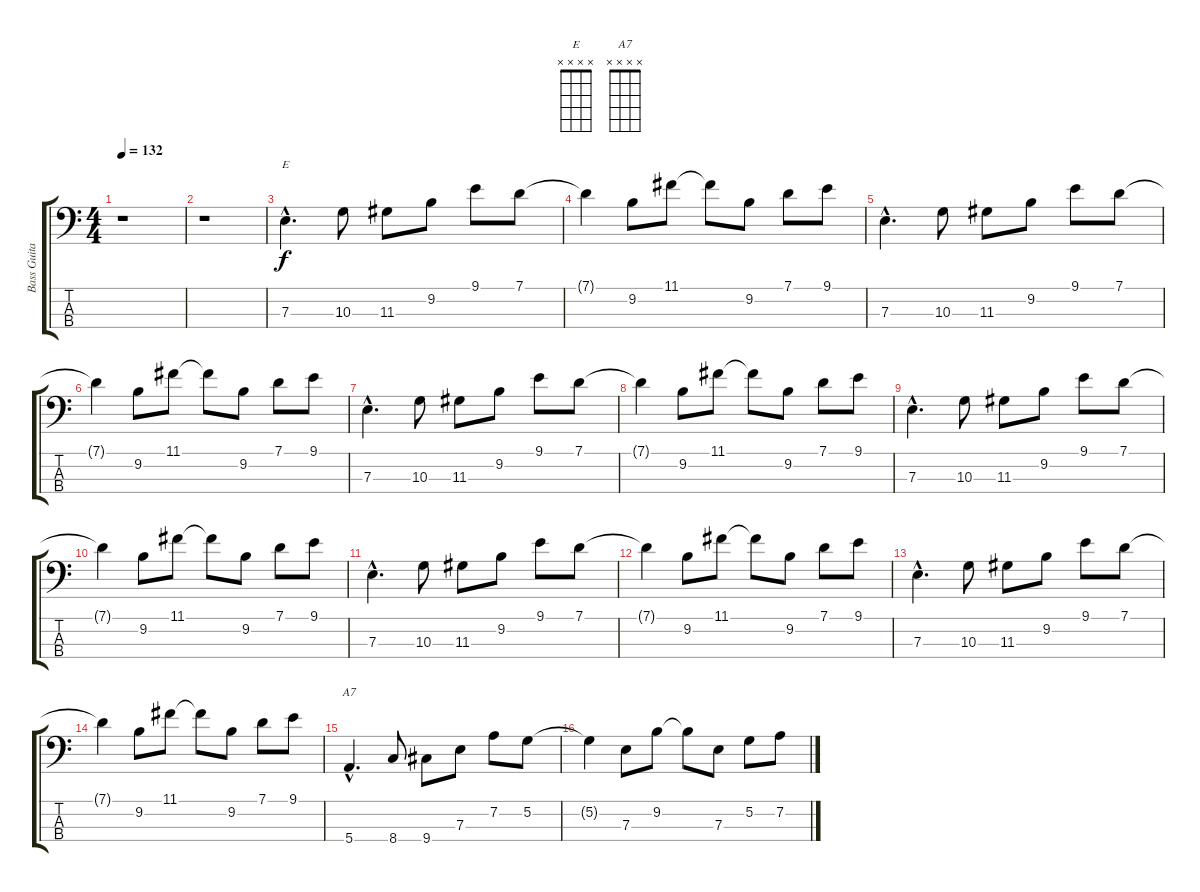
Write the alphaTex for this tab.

\track ("Bass Guitar" "Bass Guita") {instrument electricbassfinger}
\staff {score tabs}
\tuning (G2 D2 A1 E1) {hide}
\chord ("E" x x x x)
\chord ("A7" x x x x)
\ts (4 4)
\tempo 132
\clef f4
\ks c
r.1{dy f instrument electricbassfinger} |
r.1 |
7.3{hac}.4{d ch "E"} 10.3.8 11.3.8 9.2.8 9.1.8 7.1.8 |
7.1{t}.4 9.2.8 11.1.8 11.1{t}.8 9.2.8 7.1.8 9.1.8 |
7.3{hac}.4{d} 10.3.8 11.3.8 9.2.8 9.1.8 7.1.8 |
7.1{t}.4 9.2.8 11.1.8 11.1{t}.8 9.2.8 7.1.8 9.1.8 |
7.3{hac}.4{d} 10.3.8 11.3.8 9.2.8 9.1.8 7.1.8 |
7.1{t}.4 9.2.8 11.1.8 11.1{t}.8 9.2.8 7.1.8 9.1.8 |
7.3{hac}.4{d} 10.3.8 11.3.8 9.2.8 9.1.8 7.1.8 |
7.1{t}.4 9.2.8 11.1.8 11.1{t}.8 9.2.8 7.1.8 9.1.8 |
7.3{hac}.4{d} 10.3.8 11.3.8 9.2.8 9.1.8 7.1.8 |
7.1{t}.4 9.2.8 11.1.8 11.1{t}.8 9.2.8 7.1.8 9.1.8 |
7.3{hac}.4{d} 10.3.8 11.3.8 9.2.8 9.1.8 7.1.8 |
7.1{t}.4 9.2.8 11.1.8 11.1{t}.8 9.2.8 7.1.8 9.1.8 |
5.4{hac}.4{d ch "A7"} 8.4.8 9.4.8 7.3.8 7.2.8 5.2.8 |
5.2{t}.4 7.3.8 9.2.8 9.2{t}.8 7.3.8 5.2.8 7.2.8
